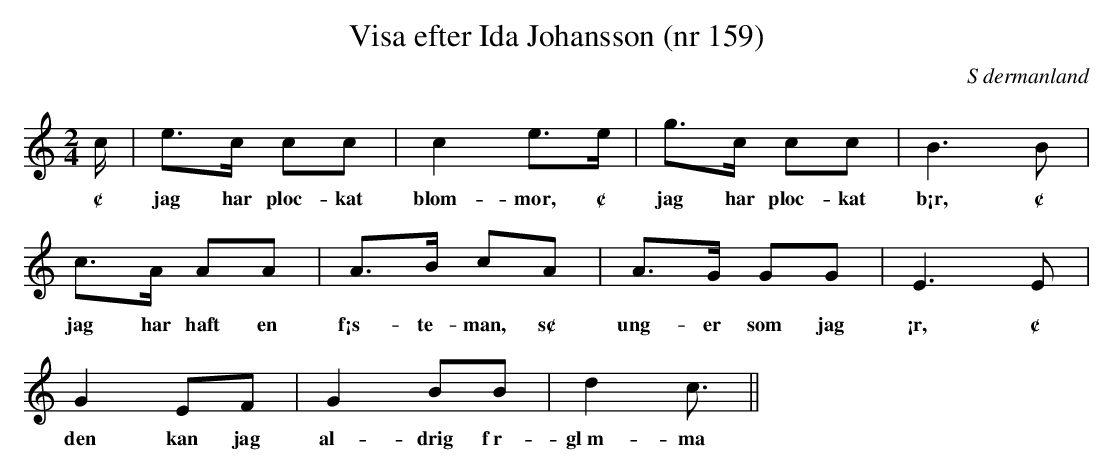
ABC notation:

X:1
T: Visa efter Ida Johansson (nr 159)
s: efter Ida Johansson
O: S dermanland
M: 2/4
L: 1/16
K: C
c | e2>c2 c2c2 | c4 e2>e2 | g2>c2 c2c2 | B4>B4 |
w: ¢ jag har ploc- kat blom-mor, ¢ jag har ploc-kat b¡r, ¢
c2>A2 A2A2 | A2>B2 c2A2 | A2>G2 G2G2 | E4>E4 |
w: jag har haft en f¡s-te-man, s¢ ung-er som jag ¡r, ¢
G4 E2F2 | G4 B2B2 | d4 c3 ||
w: den kan jag al-drig f r-gl m-ma
